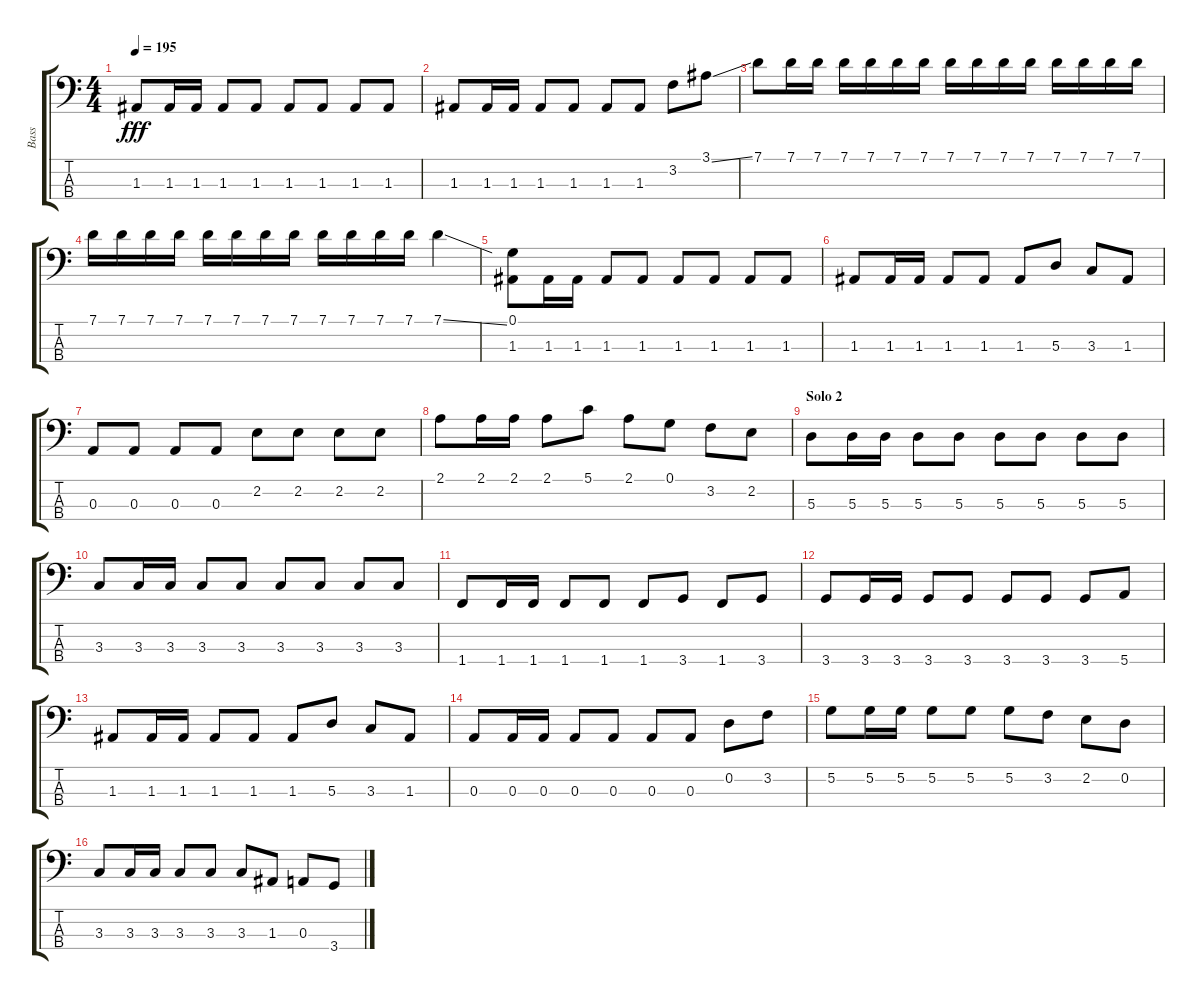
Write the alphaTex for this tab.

\track ("Bass" "Bass") {instrument electricbassfinger}
\staff {score tabs}
\tuning (G2 D2 A1 E1) {hide}
\ts (4 4)
\tempo 195
\clef f4
\ks c
1.3.8{dy fff} 1.3.16 1.3.16 1.3.8 1.3.8 1.3.8 1.3.8 1.3.8 1.3.8 |
1.3.8 1.3.16 1.3.16 1.3.8 1.3.8 1.3.8 1.3.8 3.2.8 3.1{ss}.8 |
7.1.8 7.1.16 7.1.16 7.1.16 7.1.16 7.1.16 7.1.16 7.1.16 7.1.16 7.1.16 7.1.16 7.1.16 7.1.16 7.1.16 7.1.16 |
7.1.16 7.1.16 7.1.16 7.1.16 7.1.16 7.1.16 7.1.16 7.1.16 7.1.16 7.1.16 7.1.16 7.1.16 7.1{ss}.4 |
(0.1 1.3).8 1.3.16 1.3.16 1.3.8 1.3.8 1.3.8 1.3.8 1.3.8 1.3.8 |
1.3.8 1.3.16 1.3.16 1.3.8 1.3.8 1.3.8 5.3.8 3.3.8 1.3.8 |
0.3.8 0.3.8 0.3.8 0.3.8 2.2.8 2.2.8 2.2.8 2.2.8 |
2.1.8 2.1.16 2.1.16 2.1.8 5.1.8 2.1.8 0.1.8 3.2.8 2.2.8 |
\section ("" "Solo 2")
5.3.8 5.3.16 5.3.16 5.3.8 5.3.8 5.3.8 5.3.8 5.3.8 5.3.8 |
3.3.8 3.3.16 3.3.16 3.3.8 3.3.8 3.3.8 3.3.8 3.3.8 3.3.8 |
1.4.8 1.4.16 1.4.16 1.4.8 1.4.8 1.4.8 3.4.8 1.4.8 3.4.8 |
3.4.8 3.4.16 3.4.16 3.4.8 3.4.8 3.4.8 3.4.8 3.4.8 5.4.8 |
1.3.8 1.3.16 1.3.16 1.3.8 1.3.8 1.3.8 5.3.8 3.3.8 1.3.8 |
0.3.8 0.3.16 0.3.16 0.3.8 0.3.8 0.3.8 0.3.8 0.2.8 3.2.8 |
5.2.8 5.2.16 5.2.16 5.2.8 5.2.8 5.2.8 3.2.8 2.2.8 0.2.8 |
3.3.8 3.3.16 3.3.16 3.3.8 3.3.8 3.3.8 1.3.8 0.3.8 3.4.8
